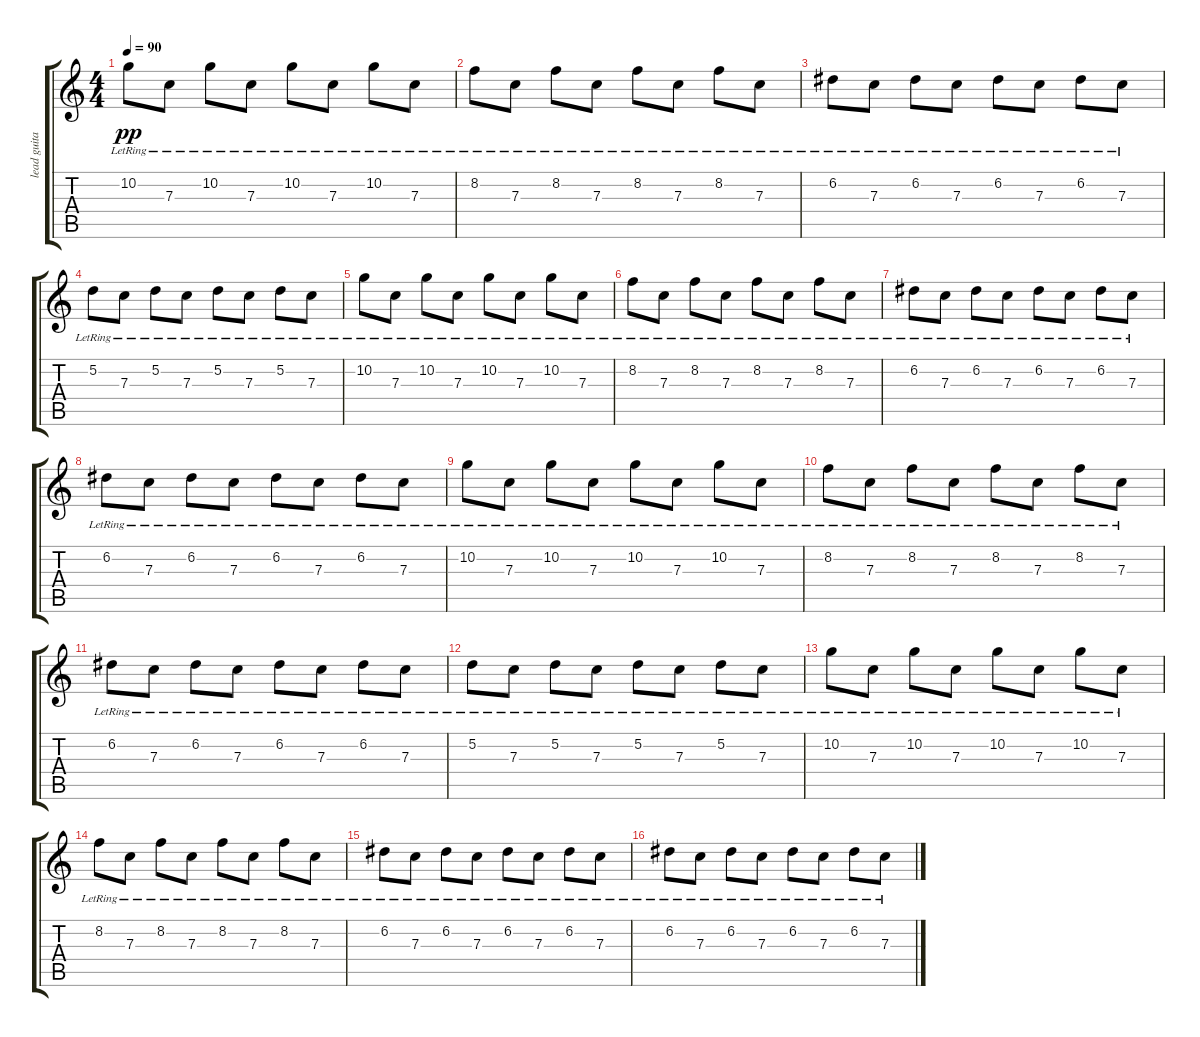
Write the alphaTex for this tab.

\track ("lead guitar" "lead guita") {instrument overdrivenguitar}
\staff {score tabs}
\tuning (D4 A3 F3 C3 G2 C2) {hide}
\ts (4 4)
\tempo 90
\clef g2
\ks c
10.2{lr}.8{dy pp} 7.3{lr}.8 10.2{lr}.8 7.3{lr}.8 10.2{lr}.8 7.3{lr}.8 10.2{lr}.8 7.3{lr}.8 |
8.2{lr}.8 7.3{lr}.8 8.2{lr}.8 7.3{lr}.8 8.2{lr}.8 7.3{lr}.8 8.2{lr}.8 7.3{lr}.8 |
6.2{lr}.8 7.3{lr}.8 6.2{lr}.8 7.3{lr}.8 6.2{lr}.8 7.3{lr}.8 6.2{lr}.8 7.3{lr}.8 |
5.2{lr}.8 7.3{lr}.8 5.2{lr}.8 7.3{lr}.8 5.2{lr}.8 7.3{lr}.8 5.2{lr}.8 7.3{lr}.8 |
10.2{lr}.8 7.3{lr}.8 10.2{lr}.8 7.3{lr}.8 10.2{lr}.8 7.3{lr}.8 10.2{lr}.8 7.3{lr}.8 |
8.2{lr}.8 7.3{lr}.8 8.2{lr}.8 7.3{lr}.8 8.2{lr}.8 7.3{lr}.8 8.2{lr}.8 7.3{lr}.8 |
6.2{lr}.8 7.3{lr}.8 6.2{lr}.8 7.3{lr}.8 6.2{lr}.8 7.3{lr}.8 6.2{lr}.8 7.3{lr}.8 |
6.2{lr}.8 7.3{lr}.8 6.2{lr}.8 7.3{lr}.8 6.2{lr}.8 7.3{lr}.8 6.2{lr}.8 7.3{lr}.8 |
10.2{lr}.8 7.3{lr}.8 10.2{lr}.8 7.3{lr}.8 10.2{lr}.8 7.3{lr}.8 10.2{lr}.8 7.3{lr}.8 |
8.2{lr}.8 7.3{lr}.8 8.2{lr}.8 7.3{lr}.8 8.2{lr}.8 7.3{lr}.8 8.2{lr}.8 7.3{lr}.8 |
6.2{lr}.8 7.3{lr}.8 6.2{lr}.8 7.3{lr}.8 6.2{lr}.8 7.3{lr}.8 6.2{lr}.8 7.3{lr}.8 |
5.2{lr}.8 7.3{lr}.8 5.2{lr}.8 7.3{lr}.8 5.2{lr}.8 7.3{lr}.8 5.2{lr}.8 7.3{lr}.8 |
10.2{lr}.8 7.3{lr}.8 10.2{lr}.8 7.3{lr}.8 10.2{lr}.8 7.3{lr}.8 10.2{lr}.8 7.3{lr}.8 |
8.2{lr}.8 7.3{lr}.8 8.2{lr}.8 7.3{lr}.8 8.2{lr}.8 7.3{lr}.8 8.2{lr}.8 7.3{lr}.8 |
6.2{lr}.8 7.3{lr}.8 6.2{lr}.8 7.3{lr}.8 6.2{lr}.8 7.3{lr}.8 6.2{lr}.8 7.3{lr}.8 |
6.2{lr}.8 7.3{lr}.8 6.2{lr}.8 7.3{lr}.8 6.2{lr}.8 7.3{lr}.8 6.2{lr}.8 7.3{lr}.8
